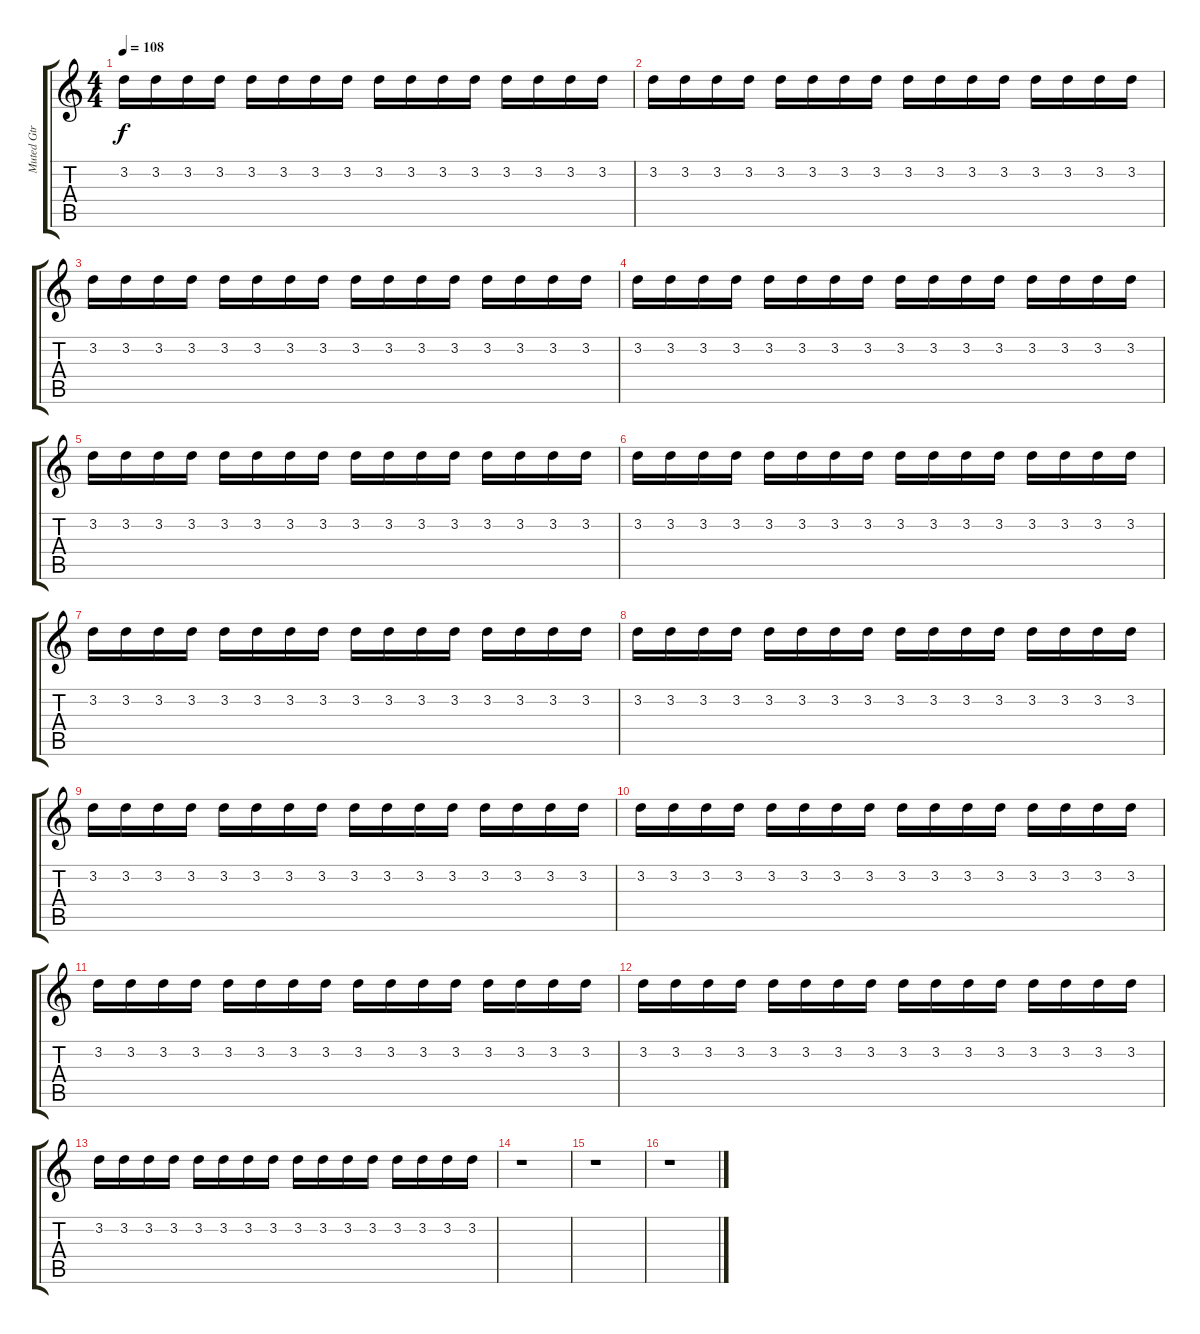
\track ("Muted Gtr" "Muted Gtr") {instrument electricguitarmuted}
\staff {score tabs}
\tuning (E4 B3 G3 D3 A2 D2) {hide}
\ts (4 4)
\tempo 108
\clef g2
\ks c
3.2.16{dy f} 3.2.16 3.2.16 3.2.16 3.2.16 3.2.16 3.2.16 3.2.16 3.2.16 3.2.16 3.2.16 3.2.16 3.2.16 3.2.16 3.2.16 3.2.16 |
3.2.16 3.2.16 3.2.16 3.2.16 3.2.16 3.2.16 3.2.16 3.2.16 3.2.16 3.2.16 3.2.16 3.2.16 3.2.16 3.2.16 3.2.16 3.2.16 |
3.2.16 3.2.16 3.2.16 3.2.16 3.2.16 3.2.16 3.2.16 3.2.16 3.2.16 3.2.16 3.2.16 3.2.16 3.2.16 3.2.16 3.2.16 3.2.16 |
3.2.16 3.2.16 3.2.16 3.2.16 3.2.16 3.2.16 3.2.16 3.2.16 3.2.16 3.2.16 3.2.16 3.2.16 3.2.16 3.2.16 3.2.16 3.2.16 |
3.2.16 3.2.16 3.2.16 3.2.16 3.2.16 3.2.16 3.2.16 3.2.16 3.2.16 3.2.16 3.2.16 3.2.16 3.2.16 3.2.16 3.2.16 3.2.16 |
3.2.16 3.2.16 3.2.16 3.2.16 3.2.16 3.2.16 3.2.16 3.2.16 3.2.16 3.2.16 3.2.16 3.2.16 3.2.16 3.2.16 3.2.16 3.2.16 |
3.2.16 3.2.16 3.2.16 3.2.16 3.2.16 3.2.16 3.2.16 3.2.16 3.2.16 3.2.16 3.2.16 3.2.16 3.2.16 3.2.16 3.2.16 3.2.16 |
3.2.16 3.2.16 3.2.16 3.2.16 3.2.16 3.2.16 3.2.16 3.2.16 3.2.16 3.2.16 3.2.16 3.2.16 3.2.16 3.2.16 3.2.16 3.2.16 |
3.2.16 3.2.16 3.2.16 3.2.16 3.2.16 3.2.16 3.2.16 3.2.16 3.2.16 3.2.16 3.2.16 3.2.16 3.2.16 3.2.16 3.2.16 3.2.16 |
3.2.16 3.2.16 3.2.16 3.2.16 3.2.16 3.2.16 3.2.16 3.2.16 3.2.16 3.2.16 3.2.16 3.2.16 3.2.16 3.2.16 3.2.16 3.2.16 |
3.2.16 3.2.16 3.2.16 3.2.16 3.2.16 3.2.16 3.2.16 3.2.16 3.2.16 3.2.16 3.2.16 3.2.16 3.2.16 3.2.16 3.2.16 3.2.16 |
3.2.16 3.2.16 3.2.16 3.2.16 3.2.16 3.2.16 3.2.16 3.2.16 3.2.16 3.2.16 3.2.16 3.2.16 3.2.16 3.2.16 3.2.16 3.2.16 |
3.2.16 3.2.16 3.2.16 3.2.16 3.2.16 3.2.16 3.2.16 3.2.16 3.2.16 3.2.16 3.2.16 3.2.16 3.2.16 3.2.16 3.2.16 3.2.16 |
r.1 |
r.1 |
r.1
